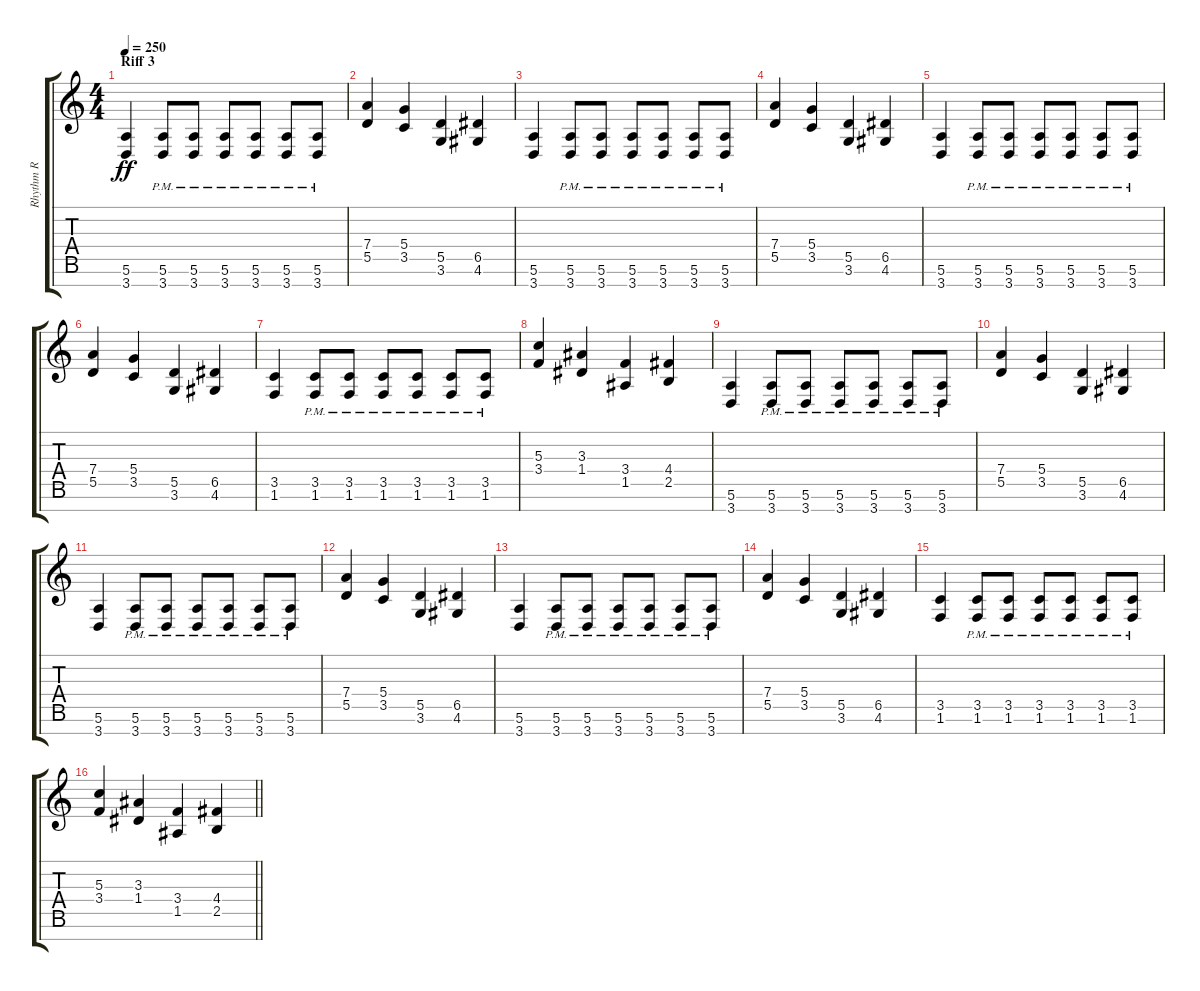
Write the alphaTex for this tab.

\track ("Rhythm R" "Rhythm R") {instrument overdrivenguitar}
\staff {score tabs}
\tuning (E4 B3 G3 D3 A2 E2 B1) {hide}
\ts (4 4)
\section ("" "Riff 3")
\tempo 250
\clef g2
\ks c
(5.6 3.7).4{dy ff} (5.6{pm} 3.7{pm}).8 (5.6{pm} 3.7{pm}).8 (5.6{pm} 3.7{pm}).8 (5.6{pm} 3.7{pm}).8 (5.6{pm} 3.7{pm}).8 (5.6{pm} 3.7{pm}).8 |
(7.4 5.5).4 (5.4 3.5).4 (5.5 3.6).4 (6.5 4.6).4 |
(5.6 3.7).4 (5.6{pm} 3.7{pm}).8 (5.6{pm} 3.7{pm}).8 (5.6{pm} 3.7{pm}).8 (5.6{pm} 3.7{pm}).8 (5.6{pm} 3.7{pm}).8 (5.6{pm} 3.7{pm}).8 |
(7.4 5.5).4 (5.4 3.5).4 (5.5 3.6).4 (6.5 4.6).4 |
(5.6 3.7).4 (5.6{pm} 3.7{pm}).8 (5.6{pm} 3.7{pm}).8 (5.6{pm} 3.7{pm}).8 (5.6{pm} 3.7{pm}).8 (5.6{pm} 3.7{pm}).8 (5.6{pm} 3.7{pm}).8 |
(7.4 5.5).4 (5.4 3.5).4 (5.5 3.6).4 (6.5 4.6).4 |
(3.5 1.6).4 (3.5{pm} 1.6{pm}).8 (3.5{pm} 1.6{pm}).8 (3.5{pm} 1.6{pm}).8 (3.5{pm} 1.6{pm}).8 (3.5{pm} 1.6{pm}).8 (3.5{pm} 1.6{pm}).8 |
(5.3 3.4).4 (3.3 1.4).4 (3.4 1.5).4 (4.4 2.5).4 |
(5.6 3.7).4 (5.6{pm} 3.7{pm}).8 (5.6{pm} 3.7{pm}).8 (5.6{pm} 3.7{pm}).8 (5.6{pm} 3.7{pm}).8 (5.6{pm} 3.7{pm}).8 (5.6{pm} 3.7{pm}).8 |
(7.4 5.5).4 (5.4 3.5).4 (5.5 3.6).4 (6.5 4.6).4 |
(5.6 3.7).4 (5.6{pm} 3.7{pm}).8 (5.6{pm} 3.7{pm}).8 (5.6{pm} 3.7{pm}).8 (5.6{pm} 3.7{pm}).8 (5.6{pm} 3.7{pm}).8 (5.6{pm} 3.7{pm}).8 |
(7.4 5.5).4 (5.4 3.5).4 (5.5 3.6).4 (6.5 4.6).4 |
(5.6 3.7).4 (5.6{pm} 3.7{pm}).8 (5.6{pm} 3.7{pm}).8 (5.6{pm} 3.7{pm}).8 (5.6{pm} 3.7{pm}).8 (5.6{pm} 3.7{pm}).8 (5.6{pm} 3.7{pm}).8 |
(7.4 5.5).4 (5.4 3.5).4 (5.5 3.6).4 (6.5 4.6).4 |
(3.5 1.6).4 (3.5{pm} 1.6{pm}).8 (3.5{pm} 1.6{pm}).8 (3.5{pm} 1.6{pm}).8 (3.5{pm} 1.6{pm}).8 (3.5{pm} 1.6{pm}).8 (3.5{pm} 1.6{pm}).8 |
\barLineRight lightlight
(5.3 3.4).4 (3.3 1.4).4 (3.4 1.5).4 (4.4 2.5).4
